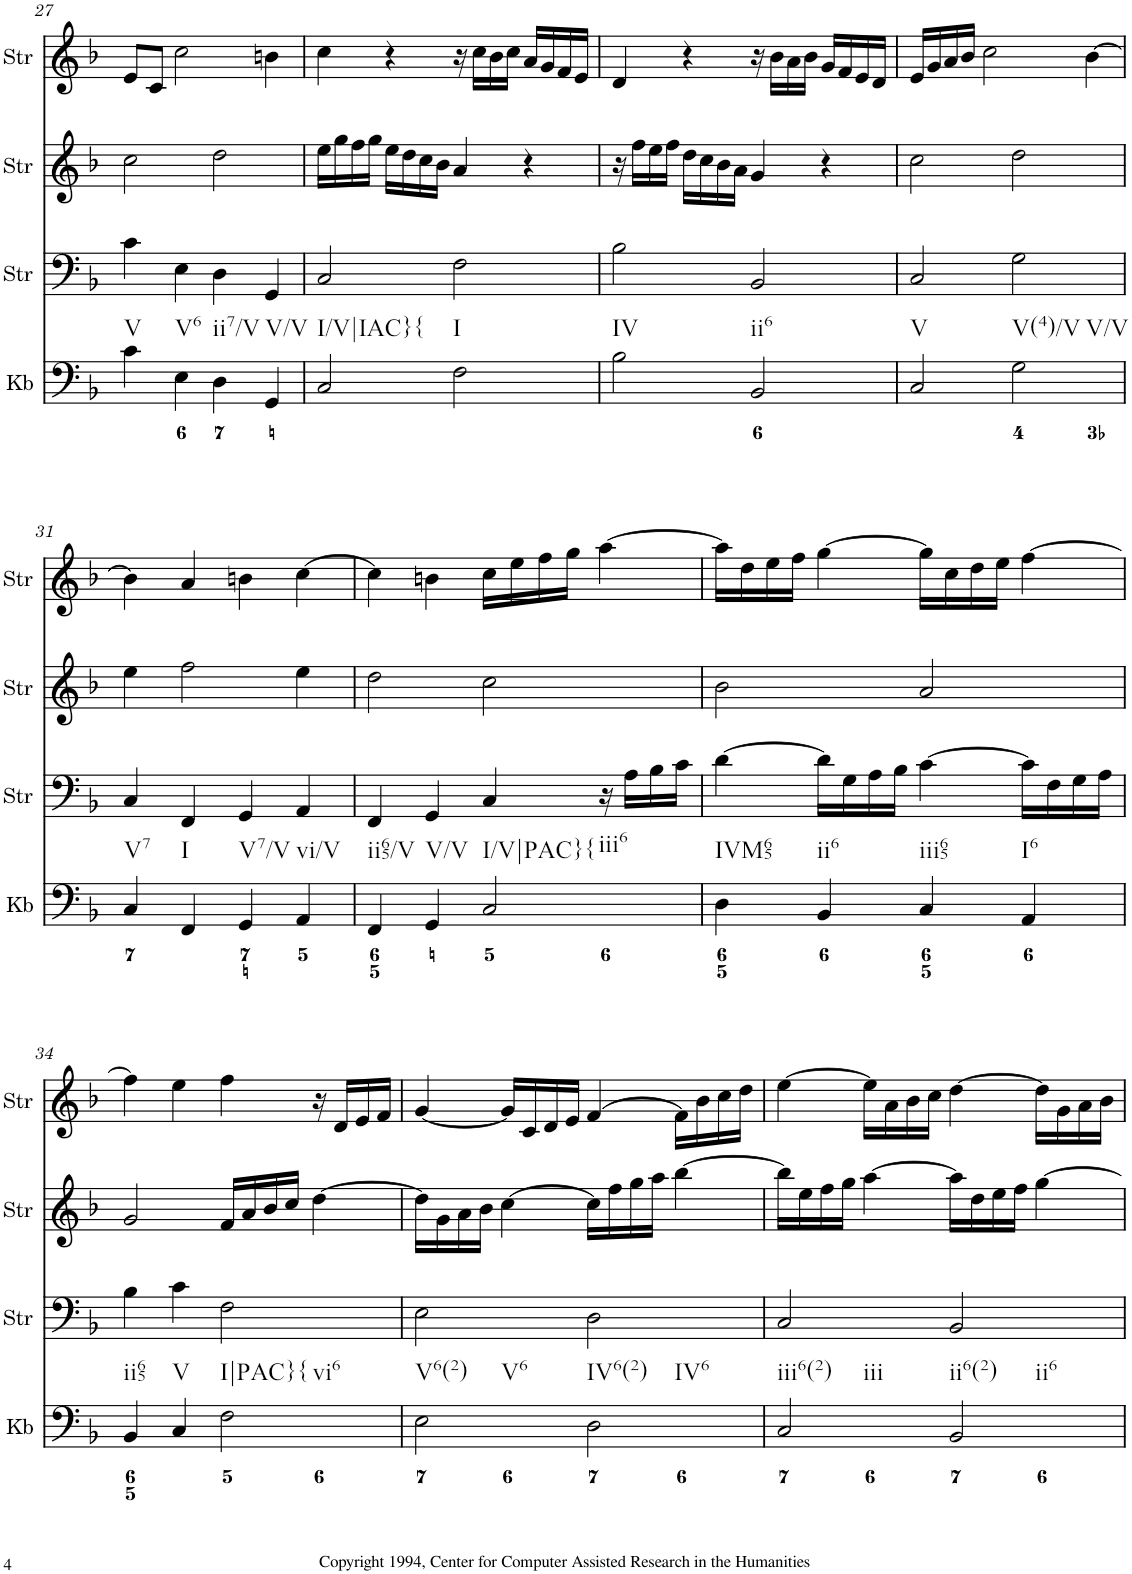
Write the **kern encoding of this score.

**kern	**kern	**kern	**kern
*part4	*part3	*part2	*part1
*staff4	*staff3	*staff2	*staff1
*I"Keyboard	*I"StringInstrument	*I"StringInstrument	*I"StringInstrument
*I'Kb	*I'Str	*I'Str	*I'Str
!!LO:PB:g=z
*clefF4	*clefF4	*clefG2	*clefG2
*k[b-]	*k[b-]	*k[b-]	*k[b-]
*M4/4	*M4/4	*M4/4	*M4/4
=27	=27	=27	=27
!LO:TX:b:t=V	!	!	!
4c\	4c\	2cc\	8e/L
.	.	.	8c/J
!LO:TX:b:t=V6	!	!	!
4E\	4E\	.	2cc\
!LO:TX:b:t=ii7/V	!	!	!
4D\	4D\	2dd\	.
!LO:TX:b:t=V/V	!	!	!
4GG/	4GG/	.	4bn\
=28	=28	=28	=28
!LO:TX:b:t=I/V|IAC}{	!	!	!
2C/	2C/	16ee\LL	4cc\
.	.	16gg\	.
.	.	16ff\	.
.	.	16gg\JJ	.
.	.	16ee\LL	4r
.	.	16dd\	.
.	.	16cc\	.
.	.	16b-\JJ	.
!LO:TX:b:t=I	!	!	!
2F\	2F\	4a/	16r
.	.	.	16cc\LL
.	.	.	16b-\
.	.	.	16cc\JJ
.	.	4r	16a/LL
.	.	.	16g/
.	.	.	16f/
.	.	.	16e/JJ
=29	=29	=29	=29
!LO:TX:b:t=IV	!	!	!
2B-\	2B-\	16r	4d/
.	.	16ff\LL	.
.	.	16ee\	.
.	.	16ff\JJ	.
.	.	16dd\LL	4r
.	.	16cc\	.
.	.	16b-\	.
.	.	16a\JJ	.
!LO:TX:b:t=ii6	!	!	!
2BB-/	2BB-/	4g/	16r
.	.	.	16b-\LL
.	.	.	16a\
.	.	.	16b-\JJ
.	.	4r	16g/LL
.	.	.	16f/
.	.	.	16e/
.	.	.	16d/JJ
=30	=30	=30	=30
!LO:TX:b:t=V	!	!	!
2C/	2C/	2cc\	16e/LL
.	.	.	16g/
.	.	.	16a/
.	.	.	16b-/JJ
.	.	.	2cc\
!LO:TX:b:t=V(4)/V	!	!	!
!LO:TX:b:t=V/V	!	!	!
2G\	2G\	2dd\	.
.	.	.	[4b-\
!!LO:LB:g=z
=31	=31	=31	=31
!LO:TX:b:t=V7	!	!	!
4C/	4C/	4ee\	4b-\]
!LO:TX:b:t=I	!	!	!
4FF/	4FF/	2ff\	4a/
!LO:TX:b:t=V7/V	!	!	!
4GG/	4GG/	.	4bn\
!LO:TX:b:t=vi/V	!	!	!
4AA/	4AA/	4ee\	[4cc\
=32	=32	=32	=32
!LO:TX:b:t=ii65/V	!	!	!
4FF/	4FF/	2dd\	4cc\]
!LO:TX:b:t=V/V	!	!	!
4GG/	4GG/	.	4bn\
!LO:TX:b:t=I/V|PAC}{	!	!	!
!LO:TX:b:t=iii6	!	!	!
2C/	4C/	2cc\	16cc\LL
.	.	.	16ee\
.	.	.	16ff\
.	.	.	16gg\JJ
.	16r	.	[4aa\
.	16A\LL	.	.
.	16B-\	.	.
.	16c\JJ	.	.
=33	=33	=33	=33
!LO:TX:b:t=IVM65	!	!	!
4D\	[4d\	2b-\	16aa\LL]
.	.	.	16dd\
.	.	.	16ee\
.	.	.	16ff\JJ
!LO:TX:b:t=ii6	!	!	!
4BB-/	16d\LL]	.	[4gg\
.	16G\	.	.
.	16A\	.	.
.	16B-\JJ	.	.
!LO:TX:b:t=iii65	!	!	!
4C/	[4c\	2a/	16gg\LL]
.	.	.	16cc\
.	.	.	16dd\
.	.	.	16ee\JJ
!LO:TX:b:t=I6	!	!	!
4AA/	16c\LL]	.	[4ff\
.	16F\	.	.
.	16G\	.	.
.	16A\JJ	.	.
!!LO:LB:g=z
=34	=34	=34	=34
!LO:TX:b:t=ii65	!	!	!
4BB-/	4B-\	2g/	4ff\]
!LO:TX:b:t=V	!	!	!
4C/	4c\	.	4ee\
!LO:TX:b:t=I|PAC}{	!	!	!
!LO:TX:b:t=vi6	!	!	!
2F\	2F\	16f/LL	4ff\
.	.	16a/	.
.	.	16b-/	.
.	.	16cc/JJ	.
.	.	[4dd\	16r
.	.	.	16d/LL
.	.	.	16e/
.	.	.	16f/JJ
=35	=35	=35	=35
!LO:TX:b:t=V6(2)	!	!	!
!LO:TX:b:t=V6	!	!	!
2E\	2E\	16dd\LL]	[4g/
.	.	16g\	.
.	.	16a\	.
.	.	16b-\JJ	.
.	.	[4cc\	16g/LL]
.	.	.	16c/
.	.	.	16d/
.	.	.	16e/JJ
!LO:TX:b:t=IV6(2)	!	!	!
!LO:TX:b:t=IV6	!	!	!
2D\	2D\	16cc\LL]	[4f/
.	.	16ff\	.
.	.	16gg\	.
.	.	16aa\JJ	.
.	.	[4bb-\	16f\LL]
.	.	.	16b-\
.	.	.	16cc\
.	.	.	16dd\JJ
=36	=36	=36	=36
!LO:TX:b:t=iii6(2)	!	!	!
!LO:TX:b:t=iii	!	!	!
2C/	2C/	16bb-\LL]	[4ee\
.	.	16ee\	.
.	.	16ff\	.
.	.	16gg\JJ	.
.	.	[4aa\	16ee\LL]
.	.	.	16a\
.	.	.	16b-\
.	.	.	16cc\JJ
!LO:TX:b:t=ii6(2)	!	!	!
!LO:TX:b:t=ii6	!	!	!
2BB-/	2BB-/	16aa\LL]	[4dd\
.	.	16dd\	.
.	.	16ee\	.
.	.	16ff\JJ	.
.	.	[4gg\	16dd\LL]
.	.	.	16g\
.	.	.	16a\
.	.	.	16b-\JJ
=	=	=	=
*-	*-	*-	*-
